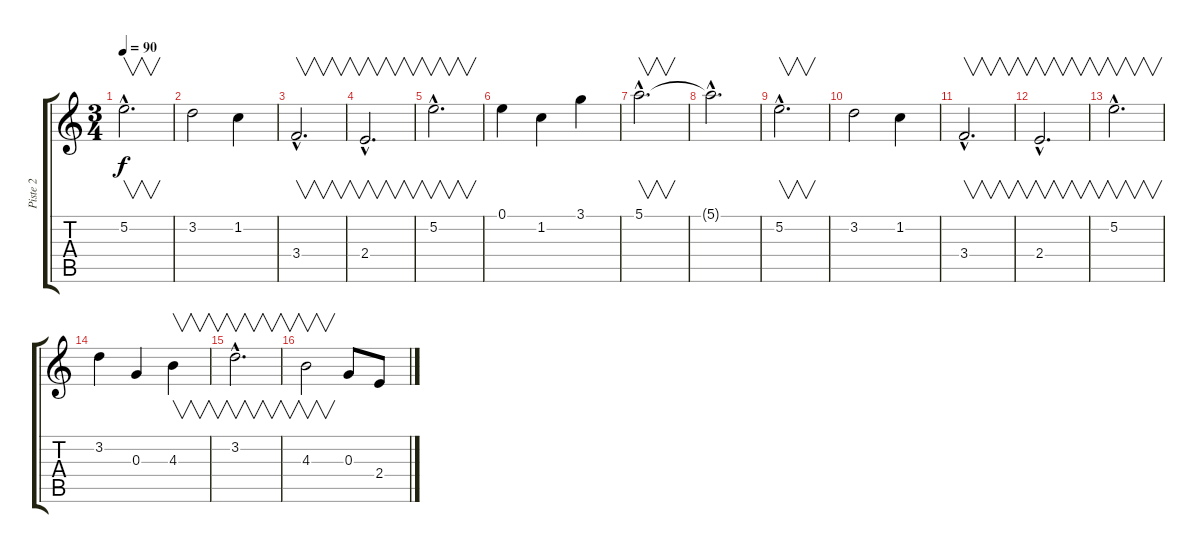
\track ("Piste 2" "Piste 2") {instrument distortionguitar}
\staff {score tabs}
\tuning (E4 B3 G3 D3 A2 E2) {hide}
\ts (3 4)
\tempo 90
\clef g2
\ks c
5.2{hac}.2{v d dy f instrument distortionguitar} |
3.2.2 1.2.4 |
3.4{hac}.2{v d} |
2.4{hac}.2{v d} |
5.2{hac}.2{v d} |
0.1.4 1.2.4 3.1.4 |
5.1{hac}.2{v d} |
5.1{hac t}.2{d} |
5.2{hac}.2{v d} |
3.2.2 1.2.4 |
3.4{hac}.2{v d} |
2.4{hac}.2{v d} |
5.2{hac}.2{v d} |
3.2.4 0.3.4 4.3.4{v} |
3.2{hac}.2{v d} |
4.3.2{v} 0.3.8 2.4.8
